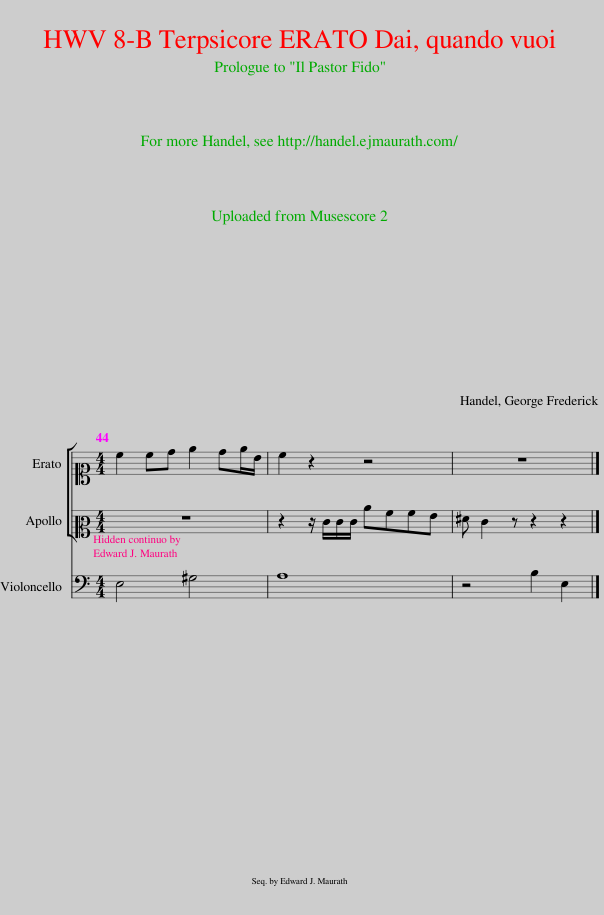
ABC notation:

X:1
%%score [ 1 2 ] { 3 | 4 } { 5 | 6 } 7
L:1/8
Q:1/4=44
M:4/4
I:linebreak $
K:C
V:1 alto1
V:2 alto2
V:3 treble
V:4 bass
V:5 treble
V:6 bass
V:7 bass
V:1
 c2 cd e2 de/B/ | c2 z2 z4 | z8 |] %3
V:2
 z8 | z2 z/ E/E/E/ cAAG | ^F E2 z z2 z2 |] %3
V:3
 [CEA]4 [B,E]4 | [CEA]4 z4 | z8 |] %3
V:4
 E,4 ^G,4 | A,4 z4 | z8 |] %3
V:5
 z8 | z4 [A,CE]4 | z4 [^FAB^d]2 [B,^Ge]2 |] %3
V:6
 z8 | z4 z4 | z4 B,2 E,2 |] %3
V:7
 E,4 ^G,4 | A,8 | z4 B,2 E,2 |] %3
